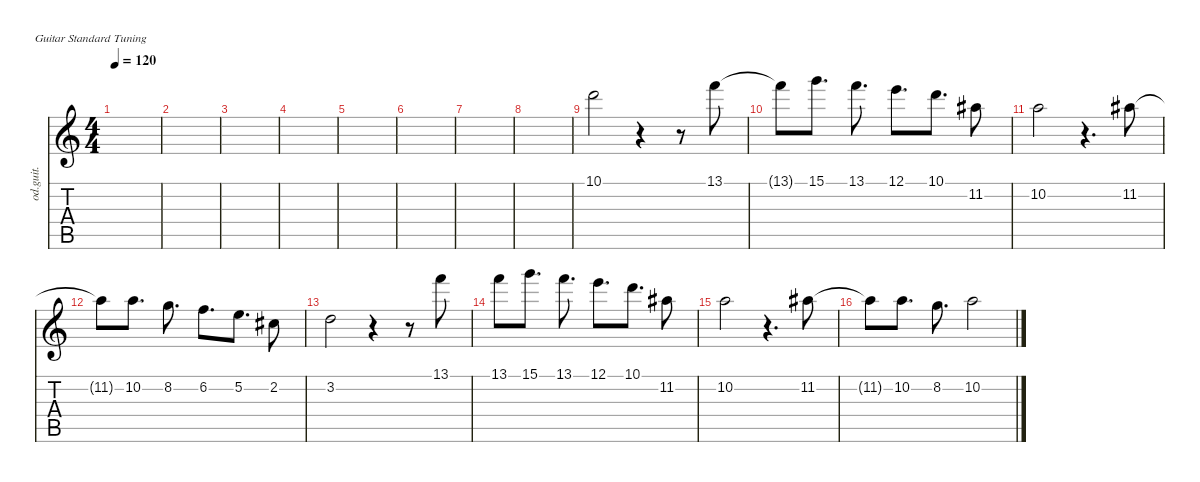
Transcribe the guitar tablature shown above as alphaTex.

\defaultSystemsLayout 4
\hideDynamics
\bracketExtendMode nobrackets
\otherSystemsTrackNameOrientation horizontal
\track ("Overdriven Guitar" "od.guit.") {instrument overdrivenguitar}
\staff {score tabs}
\tuning (E4 B3 G3 D3 A2 E2)
\ts (4 4)
\tempo 120
\clef g2
\ks c
|
|
|
|
|
|
|
|
10.1.2{beam Down} r.4{beam Down} r.8{beam Down} 13.1.8{beam Down} |
13.1{t}.8{beam Down} 15.1.8{d beam Down} 13.1.8{d beam Down} 12.1.8{d beam Down} 10.1.8{d beam Down} 11.2{acc #}.8{beam Down} |
10.2.2{beam Down} r.4{d beam Down} 11.2{acc #}.8{beam Down} |
11.2{t acc #}.8{beam Down} 10.2.8{d beam Down} 8.2.8{d beam Down} 6.2.8{d beam Down} 5.2.8{d beam Down} 2.2{acc #}.8{beam Down} |
3.2.2{beam Down} r.4{beam Down} r.8{beam Down} 13.1.8{beam Down} |
13.1.8{beam Down} 15.1.8{d beam Down} 13.1.8{d beam Down} 12.1.8{d beam Down} 10.1.8{d beam Down} 11.2{acc #}.8{beam Down} |
10.2.2{beam Down} r.4{d beam Down} 11.2{acc #}.8{beam Down} |
11.2{t acc #}.8{beam Down} 10.2.8{d beam Down} 8.2.8{d beam Down} 10.2.2{beam Down}
